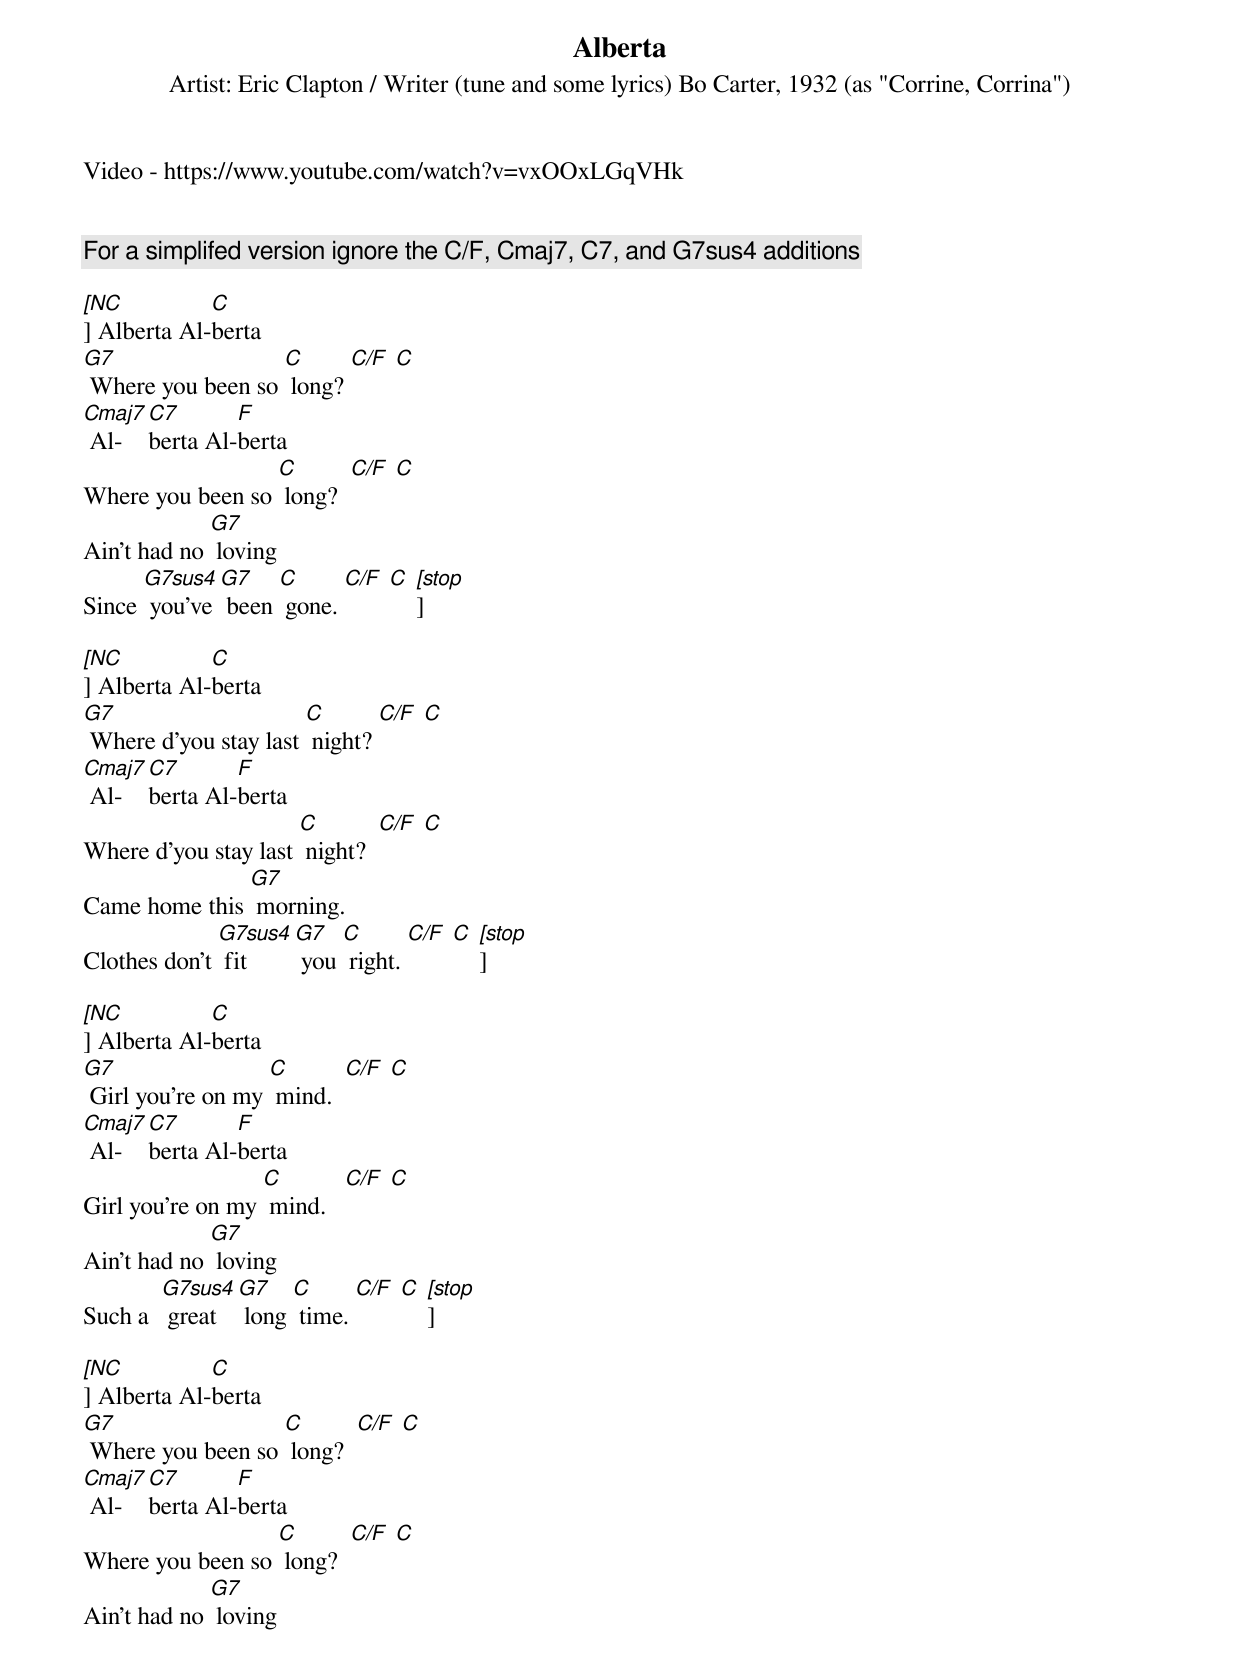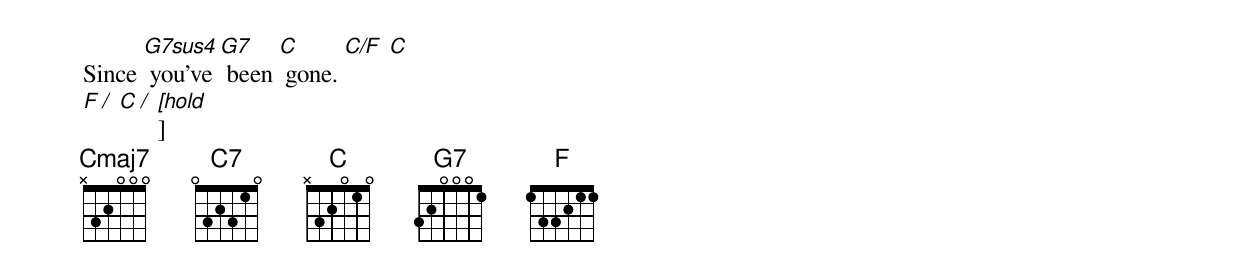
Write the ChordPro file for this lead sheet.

{title: Alberta}
{subtitle: Artist: Eric Clapton / Writer (tune and some lyrics) Bo Carter, 1932 (as "Corrine, Corrina")}

Video - https://www.youtube.com/watch?v=vxOOxLGqVHk

{define C/F frets 2 0 1 3}
{define G7sus4 frets 0 2 1 3}

{comment For a simplifed version ignore the [C/F], [Cmaj7], [C7], and [G7sus4] additions}

[*[NC]] Alberta Al-[C]berta
[G7] Where you been so [C] long? [C/F] [C]
[Cmaj7] Al-[C7]berta Al-[F]berta
Where you been so [C] long?  [C/F] [C]
Ain’t had no [G7] loving
Since [G7sus4] you’ve [G7] been [C] gone. [C/F] [C] [*[stop]]

[*[NC]] Alberta Al-[C]berta
[G7] Where d’you stay last [C] night? [C/F] [C]
[Cmaj7] Al-[C7]berta Al-[F]berta
Where d’you stay last [C] night?  [C/F] [C]
Came home this [G7] morning.
Clothes don’t [G7sus4] fit [G7] you [C] right. [C/F] [C] [*[stop]]

[*[NC]] Alberta Al-[C]berta
[G7] Girl you’re on my [C] mind.  [C/F] [C]
[Cmaj7] Al-[C7]berta Al-[F]berta
Girl you’re on my [C] mind.   [C/F] [C]
Ain’t had no [G7] loving
Such a  [G7sus4] great [G7] long [C] time. [C/F] [C] [*[stop]]

[*[NC]] Alberta Al-[C]berta
[G7] Where you been so [C] long?  [C/F] [C]
[Cmaj7] Al-[C7]berta Al-[F]berta
Where you been so [C] long?  [C/F] [C]
Ain’t had no [G7] loving
Since [G7sus4] you’ve [G7] been [C] gone. [C/F] [C]
[F][*/] [C][*/] [*[hold]]
